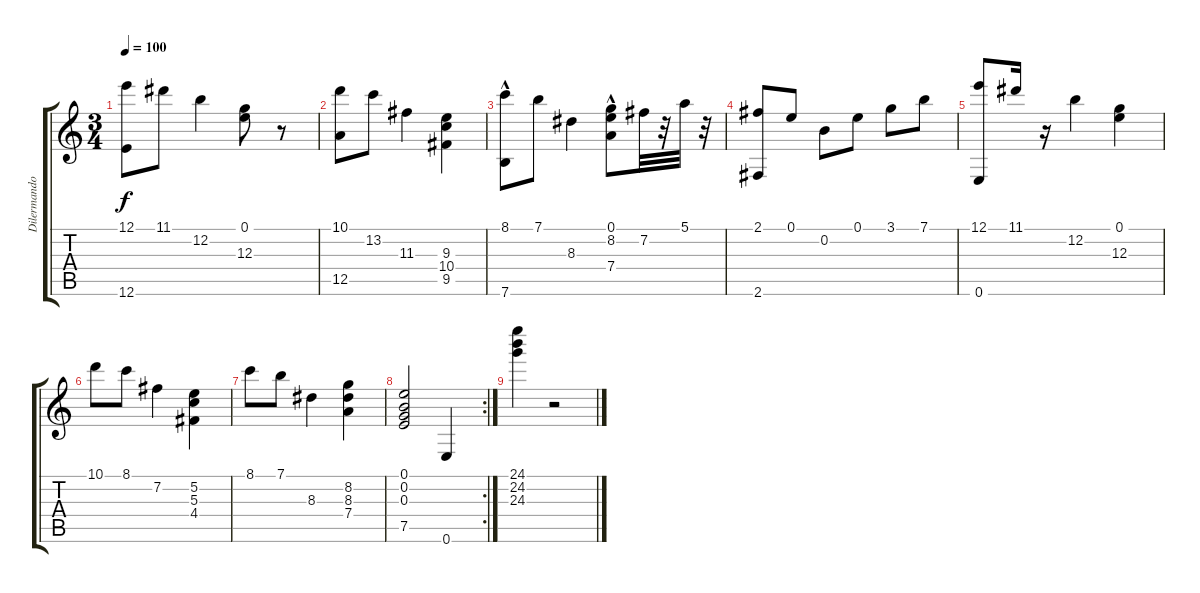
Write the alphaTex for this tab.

\track ("Dilermando Reis" "Dilermando") {instrument acousticguitarnylon}
\staff {score tabs}
\tuning (E4 B3 G3 D3 A2 E2) {hide}
\ts (3 4)
\tempo 100
\clef g2
\ks c
(12.1 12.6).8{dy f} 11.1.8 12.2.4 (0.1 12.3).8 r.8 |
(10.1 12.5).8 13.2.8 11.3.4 (9.3 10.4 9.5).4 |
(8.1 7.6{hac}).8 7.1.8 8.3.4 (0.1{hac} 8.2{hac} 7.4).8 7.2.32 r.32 5.1.32 r.32 |
(2.1 2.6).8 0.1.8 0.2.8 0.1.8 3.1.8 7.1.8 |
(12.1 0.6).8 11.1.16 r.16 12.2.4 (0.1 12.3).4 |
10.1.8 8.1.8 7.2.4 (5.2 5.3 4.4).4 |
8.1.8 7.1.8 8.3.4 (8.2 8.3 7.4).4 |
\rc 2
(0.1 0.2 0.3 7.5).2 0.6.4 |
(24.1 24.2 24.3).4 r.2
